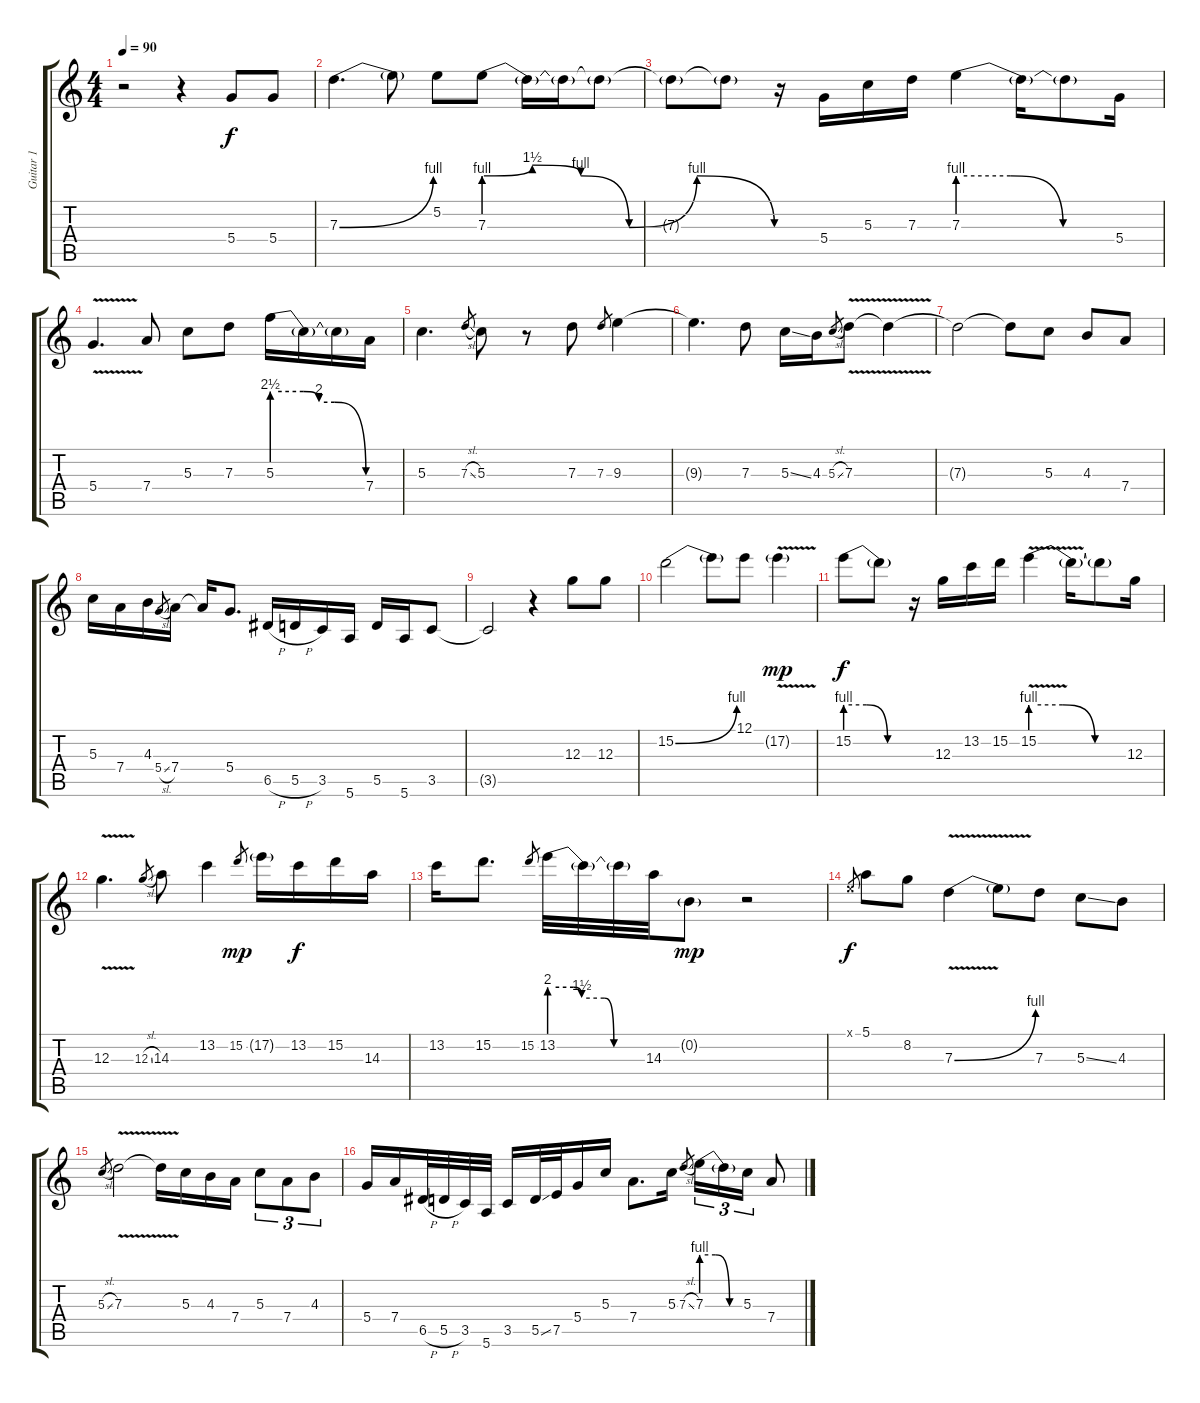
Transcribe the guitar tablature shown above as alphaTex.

\track ("Guitar 1" "Guitar 1") {instrument electricguitarjazz}
\staff {score tabs}
\tuning (E4 B3 G3 D3 A2 E2) {hide}
\ts (4 4)
\tempo 90
\clef g2
\ks c
r.2{dy f instrument electricguitarjazz} r.4 5.4.8 5.4.8 |
7.3{be (bend 0 0 60 4)}.4{d} 7.3{t}.8 5.2.8 7.3{be (custom 0 4 10 6 20 4 30 0 44 4 60 0)}.8 7.3{t}.16 7.3{t}.16 7.3{t}.8 |
7.3{t}.8 7.3{t}.8 r.16 5.4.16 5.3.16 7.3.16 7.3{be (custom 0 4 20 4 40 0 60 0)}.4 7.3{t}.16 7.3{t}.8 5.4.16 |
5.4{v}.4{d} 7.4.8 5.3.8 7.3.8 5.3{be (custom 0 10 20 10 30 8 40 8 60 0)}.16 5.3{t}.16 5.3{t}.16 7.4.16 |
5.3.4{d} 7.3{sl}.8{gr} 5.3.8 r.8 7.3.8 7.3.8{gr} 9.3.4 |
9.3{t}.4{d} 7.3.8 5.3{ss}.16 4.3.16 5.3{sl}.8{gr} 7.3{v}.8 7.3{t}.4 |
7.3{t}.2 7.3{t}.8 5.3.8 4.3.8 7.4.8 |
5.3.16 7.4.16 4.3.16 5.4{sl}.8{gr} 7.4.16 7.4{t}.16 5.4.8{d} 6.5{h}.16 5.5{h}.16 3.5.16 5.6.16 5.5.16 5.6.16 3.5.8 |
3.5{t}.2 r.4 12.3.8 12.3.8 |
15.2{be (bend 0 0 60 4)}.2 15.2{t}.8 12.1.8 17.2{v g}.4{dy mp} |
15.2{be (custom 0 4 20 4 40 0 60 0)}.8{dy f} 15.2{t}.8 r.16 12.3.16 13.2.16 15.2.16 15.2{be (custom 0 4 20 4 40 0 60 0) v}.4 15.2{t}.16 15.2{t}.8 12.3.16 |
12.3{v}.4{d} 12.3{sl}.8{gr} 14.3.8 13.2.4 15.2.8{gr dy mp} 17.2{g}.16 13.2.16{dy f} 15.2.16 14.3.16 |
13.2.16 15.2.8{d} 15.2.8{gr} 13.2{be (custom 0 8 15 8 20 6 34 6 40 0 60 0)}.32 13.2{t}.32 13.2{t}.32 14.3.32 0.2{g}.8{dy mp} r.2 |
0.1{x}.8{gr dy f} 5.1.8 8.2.8 7.3{be (bend 0 0 60 4) v}.4 7.3{t}.8 7.3.8 5.3{ss}.8 4.3.8 |
5.3{sl}.8{gr} 7.3{v}.2 7.3{t}.16 5.3.16 4.3.16 7.4.16 5.3.8{tu (3 2)} 7.4.8{tu (3 2)} 4.3.8{tu (3 2)} |
5.4.16 7.4.16 6.5{h}.32 5.5{h}.32 3.5.32 5.6.32 3.5.16 5.5{ss}.32 7.5.32 5.4.16 5.3.16 7.4.8{d} 5.3.16 7.3{sl}.8{gr} 7.3{be (custom 0 4 20 4 40 0 60 0)}.16{tu (3 2)} 7.3{t}.16{tu (3 2)} 5.3.16{tu (3 2)} 7.4.8
